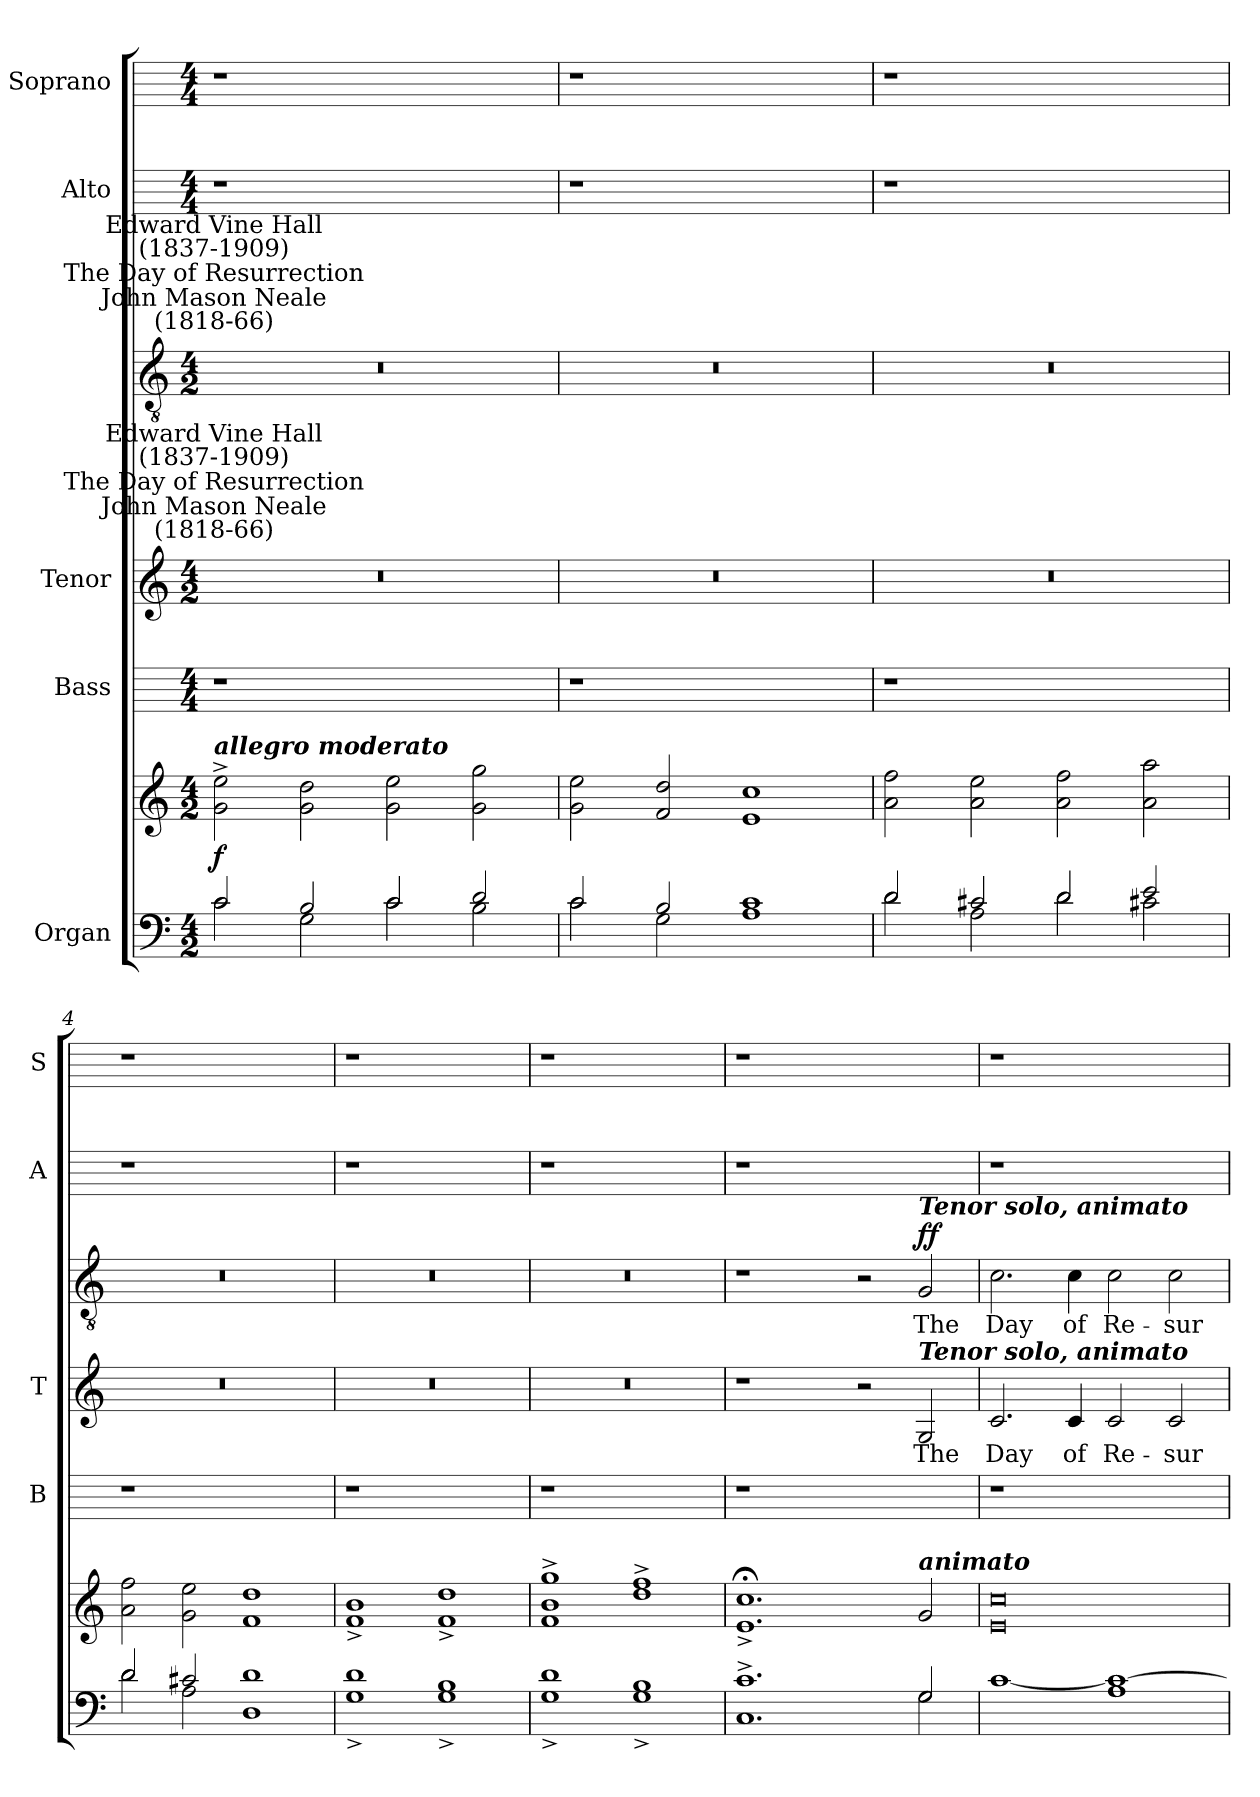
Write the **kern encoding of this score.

**kern	**kern	**dynam	**kern	**kern	**text	**kern	**text	**dynam	**kern	**kern
*part5	*part5	*part5	*part4	*part3	*part3	*part3	*part3	*part3	*part2	*part1
*staff7	*staff6	*staff6/7	*staff5	*staff4	*staff4	*staff3	*staff3	*staff3/4	*staff2	*staff1
*I"Organ	*	*	*I"Bass	*I"Tenor	*	*	*	*	*I"Alto	*I"Soprano
*	*	*	*I'B	*I'T	*	*	*	*	*I'A	*I'S
*clefF4	*clefG2	*	*	*	*	*clefGv2	*	*	*	*
*k[]	*k[]	*	*	*k[]	*	*k[]	*	*	*	*
*C:	*C:	*	*	*C:	*	*C:	*	*	*	*
*M4/2	*M4/2	*	*M4/4	*M4/2	*	*M4/2	*	*	*M4/4	*M4/4
*MM200	*MM200	*	*MM200	*MM200	*	*MM200	*	*	*MM200	*MM200
=1	=1	=1	=1	=1	=1	=1	=1	=1	=1	=1
*^	*	*	*	*	*	*	*	*	*	*
!	!	!	!	!	!	!	!LO:TX:a:cj:t=John Mason Neale\n(1818-66)	!	!	!	!
!	!	!	!	!	!	!	!LO:TX:a:cj:t=The Day of Resurrection	!	!	!	!
!	!	!	!	!	!	!	!LO:TX:a:cj:t=Edward Vine Hall\n(1837-1909)	!	!	!	!
!	!	!	!	!	!LO:TX:a:cj:t=John Mason Neale\n(1818-66)	!	!	!	!	!	!
!	!	!	!	!	!LO:TX:a:cj:t=The Day of Resurrection	!	!	!	!	!	!
!	!	!	!	!	!LO:TX:a:cj:t=Edward Vine Hall\n(1837-1909)	!	!	!	!	!	!
!	!	!LO:TX:a:Bi:t=allegro moderato	!	!	!	!	!	!	!	!	!
!	!	!	!LO:DY:b	!	!	!	!	!	!	!	!
2c/	2c\	2g^ 2ee^	f	1r	0r	.	0r	.	.	1r	1r
2B/	2G\	2g 2dd	.	.	.	.	.	.	.	.	.
2c/	2c\	2g 2ee	.	1ryy	.	.	.	.	.	1ryy	1ryy
2d/	2B\	2g 2gg	.	.	.	.	.	.	.	.	.
=2	=2	=2	=2	=2	=2	=2	=2	=2	=2	=2	=2
2c/	2c\	2g 2ee	.	1r	0r	.	0r	.	.	1r	1r
2B/	2G\	2f 2dd	.	.	.	.	.	.	.	.	.
1c/	1A\	1e 1cc	.	1ryy	.	.	.	.	.	1ryy	1ryy
=3	=3	=3	=3	=3	=3	=3	=3	=3	=3	=3	=3
2d/	2d\	2a 2ff	.	1r	0r	.	0r	.	.	1r	1r
2c#X/	2A\	2a 2ee	.	.	.	.	.	.	.	.	.
2d/	2d\	2a 2ff	.	1ryy	.	.	.	.	.	1ryy	1ryy
2e/	2c#X\	2a 2aa	.	.	.	.	.	.	.	.	.
=4	=4	=4	=4	=4	=4	=4	=4	=4	=4	=4	=4
2d/	2d\	2a 2ff	.	1r	0r	.	0r	.	.	1r	1r
2c#X/	2A\	2g 2ee	.	.	.	.	.	.	.	.	.
1d/	1D\	1f 1dd	.	1ryy	.	.	.	.	.	1ryy	1ryy
=5	=5	=5	=5	=5	=5	=5	=5	=5	=5	=5	=5
0ryy	1G\^ 1d\^	1f^ 1b^	.	1r	0r	.	0r	.	.	1r	1r
.	1G\^ 1B\^	1f^ 1dd^	.	1ryy	.	.	.	.	.	1ryy	1ryy
=6	=6	=6	=6	=6	=6	=6	=6	=6	=6	=6	=6
0ryy	1G\^ 1d\^	1f^ 1b^ 1gg^	.	1r	0r	.	0r	.	.	1r	1r
.	1G\^ 1B\^	1dd^ 1ff^	.	1ryy	.	.	.	.	.	1ryy	1ryy
=7	=7	=7	=7	=7	=7	=7	=7	=7	=7	=7	=7
2ryy	1.C\^ 1.c\^	1.e;<^ 1.cc;<^	.	1r	1r	.	1r	.	.	1r	1r
2ryy	.	.	.	.	.	.	.	.	.	.	.
2ryy	.	.	.	1ryy	2r	.	2r	.	.	1ryy	1ryy
!	!	!	!	!	!	!	!LO:TX:a:Bi:t=Tenor solo, animato	!	!	!	!
!	!	!	!	!	!LO:TX:a:Bi:t=Tenor solo, animato	!	!	!	!	!	!
!	!	!LO:TX:a:Bi:t=animato	!	!	!	!	!	!	!	!	!
!	!	!	!LO:DY:b=2	!	!	!LO:LY:b	!	!LO:LY:b	!	!	!
!	!	!	!LO:DY:n=1:b=2	!	!	!	!	!	!	!	!
!	!	!	!LO:DY:n=2:b	!	!	!	!	!	!LO:DY:b=2	!	!
!	!	!	!	!	!	!	!	!	!LO:DY:n=1:b	!	!
2G/	2G\	2g	mf mf mf	.	2G	The	2G	The	f f	.	.
=8	=8	=8	=8	=8	=8	=8	=8	=8	=8	=8	=8
!	!	!	!	!	!	!LO:LY:b	!	!LO:LY:b	!	!	!
[1c/	1ryy	0e 0cc	.	1r	2.c	Day	2.c	Day	.	1r	1r
!	!	!	!	!	!	!LO:LY:b	!	!LO:LY:b	!	!	!
.	.	.	.	.	4c	of	4c	of	.	.	.
!	!	!	!	!	!	!LO:LY:b	!	!LO:LY:b	!	!	!
1c/_	1A\	.	.	1ryy	2c	Re-	2c	Re-	.	1ryy	1ryy
!	!	!	!	!	!	!LO:LY:b	!	!LO:LY:b	!	!	!
.	.	.	.	.	2c	-sur-	2c	-sur-	.	.	.
*v	*v	*	*	*	*	*	*	*	*	*	*
=	=	=	=	=	=	=	=	=	=	=
*-	*-	*-	*-	*-	*-	*-	*-	*-	*-	*-
